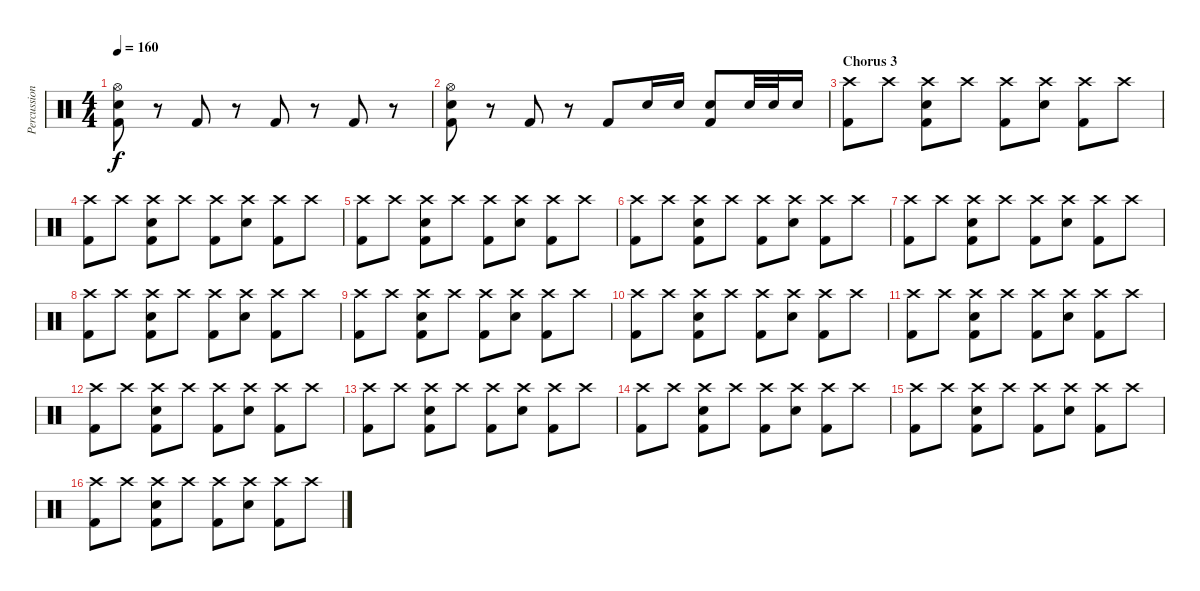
\track ("Percussion" "Percussion") {instrument percussion}
\staff {score}
\articulation defaults
\ts (4 4)
\tempo 160
\clef neutral
\ks c
("Hi-Hat (open)" "Electric Snare (hit)" "Kick (hit) 2").8{dy f} r.8 "Kick (hit) 2".8 r.8 "Kick (hit) 2".8 r.8 "Kick (hit) 2".8 r.8 |
("Hi-Hat (open)" "Electric Snare (hit)" "Kick (hit) 2").8 r.8 "Kick (hit) 2".8 r.8 "Kick (hit) 2".8 "Electric Snare (hit)".16 "Electric Snare (hit)".16 ("Electric Snare (hit)" "Kick (hit) 2").8 "Electric Snare (hit)".32 "Electric Snare (hit)".32 "Electric Snare (hit)".16 |
\section ("" "Chorus 3")
("Crash high (hit)" "Kick (hit) 2").8 "Crash high (hit)".8 ("Crash high (hit)" "Electric Snare (hit)" "Kick (hit) 2").8 "Crash high (hit)".8 ("Crash high (hit)" "Kick (hit) 2").8 ("Crash high (hit)" "Electric Snare (hit)").8 ("Crash high (hit)" "Kick (hit) 2").8 "Crash high (hit)".8 |
("Crash high (hit)" "Kick (hit) 2").8 "Crash high (hit)".8 ("Crash high (hit)" "Electric Snare (hit)" "Kick (hit) 2").8 "Crash high (hit)".8 ("Crash high (hit)" "Kick (hit) 2").8 ("Crash high (hit)" "Electric Snare (hit)").8 ("Crash high (hit)" "Kick (hit) 2").8 "Crash high (hit)".8 |
("Crash high (hit)" "Kick (hit) 2").8 "Crash high (hit)".8 ("Crash high (hit)" "Electric Snare (hit)" "Kick (hit) 2").8 "Crash high (hit)".8 ("Crash high (hit)" "Kick (hit) 2").8 ("Crash high (hit)" "Electric Snare (hit)").8 ("Crash high (hit)" "Kick (hit) 2").8 "Crash high (hit)".8 |
("Crash high (hit)" "Kick (hit) 2").8 "Crash high (hit)".8 ("Crash high (hit)" "Electric Snare (hit)" "Kick (hit) 2").8 "Crash high (hit)".8 ("Crash high (hit)" "Kick (hit) 2").8 ("Crash high (hit)" "Electric Snare (hit)").8 ("Crash high (hit)" "Kick (hit) 2").8 "Crash high (hit)".8 |
("Crash high (hit)" "Kick (hit) 2").8 "Crash high (hit)".8 ("Crash high (hit)" "Electric Snare (hit)" "Kick (hit) 2").8 "Crash high (hit)".8 ("Crash high (hit)" "Kick (hit) 2").8 ("Crash high (hit)" "Electric Snare (hit)").8 ("Crash high (hit)" "Kick (hit) 2").8 "Crash high (hit)".8 |
("Crash high (hit)" "Kick (hit) 2").8 "Crash high (hit)".8 ("Crash high (hit)" "Electric Snare (hit)" "Kick (hit) 2").8 "Crash high (hit)".8 ("Crash high (hit)" "Kick (hit) 2").8 ("Crash high (hit)" "Electric Snare (hit)").8 ("Crash high (hit)" "Kick (hit) 2").8 "Crash high (hit)".8 |
("Crash high (hit)" "Kick (hit) 2").8 "Crash high (hit)".8 ("Crash high (hit)" "Electric Snare (hit)" "Kick (hit) 2").8 "Crash high (hit)".8 ("Crash high (hit)" "Kick (hit) 2").8 ("Crash high (hit)" "Electric Snare (hit)").8 ("Crash high (hit)" "Kick (hit) 2").8 "Crash high (hit)".8 |
("Crash high (hit)" "Kick (hit) 2").8 "Crash high (hit)".8 ("Crash high (hit)" "Electric Snare (hit)" "Kick (hit) 2").8 "Crash high (hit)".8 ("Crash high (hit)" "Kick (hit) 2").8 ("Crash high (hit)" "Electric Snare (hit)").8 ("Crash high (hit)" "Kick (hit) 2").8 "Crash high (hit)".8 |
("Crash high (hit)" "Kick (hit) 2").8 "Crash high (hit)".8 ("Crash high (hit)" "Electric Snare (hit)" "Kick (hit) 2").8 "Crash high (hit)".8 ("Crash high (hit)" "Kick (hit) 2").8 ("Crash high (hit)" "Electric Snare (hit)").8 ("Crash high (hit)" "Kick (hit) 2").8 "Crash high (hit)".8 |
("Crash high (hit)" "Kick (hit) 2").8 "Crash high (hit)".8 ("Crash high (hit)" "Electric Snare (hit)" "Kick (hit) 2").8 "Crash high (hit)".8 ("Crash high (hit)" "Kick (hit) 2").8 ("Crash high (hit)" "Electric Snare (hit)").8 ("Crash high (hit)" "Kick (hit) 2").8 "Crash high (hit)".8 |
("Crash high (hit)" "Kick (hit) 2").8 "Crash high (hit)".8 ("Crash high (hit)" "Electric Snare (hit)" "Kick (hit) 2").8 "Crash high (hit)".8 ("Crash high (hit)" "Kick (hit) 2").8 ("Crash high (hit)" "Electric Snare (hit)").8 ("Crash high (hit)" "Kick (hit) 2").8 "Crash high (hit)".8 |
("Crash high (hit)" "Kick (hit) 2").8 "Crash high (hit)".8 ("Crash high (hit)" "Electric Snare (hit)" "Kick (hit) 2").8 "Crash high (hit)".8 ("Crash high (hit)" "Kick (hit) 2").8 ("Crash high (hit)" "Electric Snare (hit)").8 ("Crash high (hit)" "Kick (hit) 2").8 "Crash high (hit)".8 |
("Crash high (hit)" "Kick (hit) 2").8 "Crash high (hit)".8 ("Crash high (hit)" "Electric Snare (hit)" "Kick (hit) 2").8 "Crash high (hit)".8 ("Crash high (hit)" "Kick (hit) 2").8 ("Crash high (hit)" "Electric Snare (hit)").8 ("Crash high (hit)" "Kick (hit) 2").8 "Crash high (hit)".8 |
("Crash high (hit)" "Kick (hit) 2").8 "Crash high (hit)".8 ("Crash high (hit)" "Electric Snare (hit)" "Kick (hit) 2").8 "Crash high (hit)".8 ("Crash high (hit)" "Kick (hit) 2").8 ("Crash high (hit)" "Electric Snare (hit)").8 ("Crash high (hit)" "Kick (hit) 2").8 "Crash high (hit)".8
